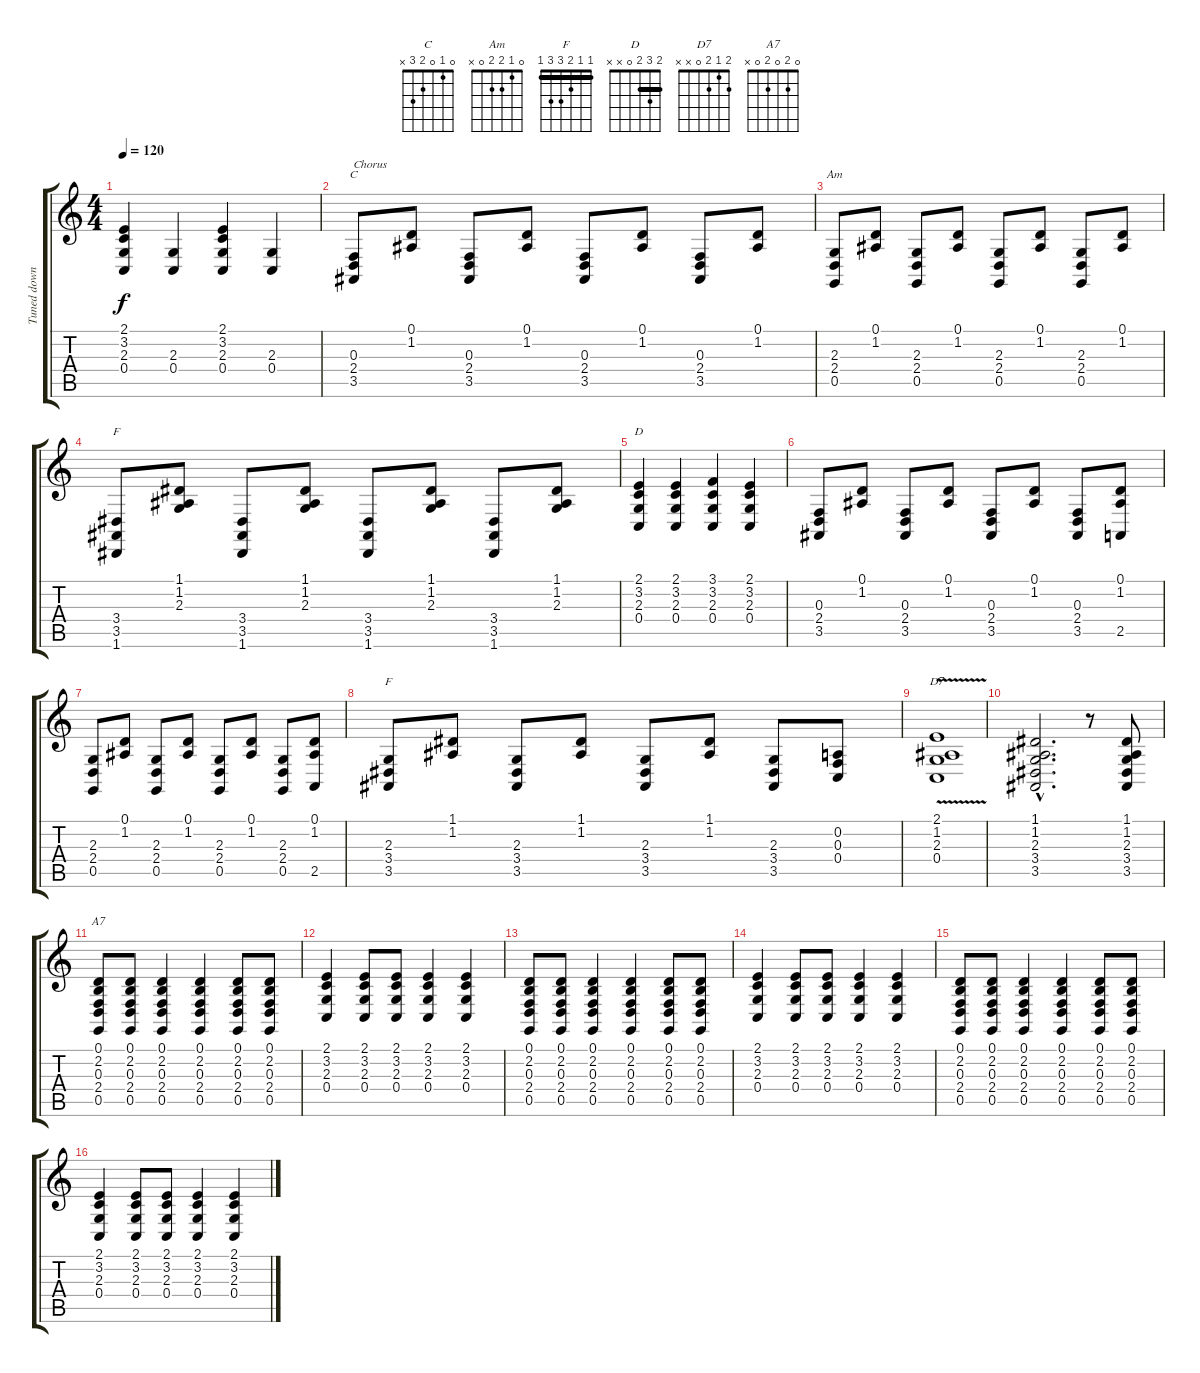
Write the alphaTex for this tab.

\track ("Tuned down 2 steps keyboard" "Tuned down") {instrument clavinet}
\staff {score tabs}
\tuning (D4 A3 F3 C3 G2 D2) {hide}
\chord ("C" 0 1 0 2 3 x)
\chord ("Am" 0 1 2 2 0 x)
\chord ("F" 1 1 2 3 3 x) {barre 1}
\chord ("D" 2 3 2 0 x x) {barre 2}
\chord ("F" 1 1 2 3 3 1) {barre 1}
\chord ("D7" 2 1 2 0 x x)
\chord ("A7" 0 2 0 2 0 x)
\ts (4 4)
\tempo 120
\clef g2
\ks c
(2.1 3.2 2.3 0.4).4{dy f} (2.3 0.4).4 (2.1 3.2 2.3 0.4).4 (2.3 0.4).4 |
(0.3 2.4 3.5).8{ch "C" txt "Chorus"} (0.1 1.2).8 (0.3 2.4 3.5).8 (0.1 1.2).8 (0.3 2.4 3.5).8 (0.1 1.2).8 (0.3 2.4 3.5).8 (0.1 1.2).8 |
(2.3 2.4 0.5).8{ch "Am"} (0.1 1.2).8 (2.3 2.4 0.5).8 (0.1 1.2).8 (2.3 2.4 0.5).8 (0.1 1.2).8 (2.3 2.4 0.5).8 (0.1 1.2).8 |
(3.4 3.5 1.6).8{ch "F"} (1.1 1.2 2.3).8 (3.4 3.5 1.6).8 (1.1 1.2 2.3).8 (3.4 3.5 1.6).8 (1.1 1.2 2.3).8 (3.4 3.5 1.6).8 (1.1 1.2 2.3).8 |
(2.1 3.2 2.3 0.4).4{ch "D"} (2.1 3.2 2.3 0.4).4 (3.1 3.2 2.3 0.4).4 (2.1 3.2 2.3 0.4).4 |
(0.3 2.4 3.5).8 (0.1 1.2).8 (0.3 2.4 3.5).8 (0.1 1.2).8 (0.3 2.4 3.5).8 (0.1 1.2).8 (0.3 2.4 3.5).8 (0.1 1.2 2.5).8 |
(2.3 2.4 0.5).8 (0.1 1.2).8 (2.3 2.4 0.5).8 (0.1 1.2).8 (2.3 2.4 0.5).8 (0.1 1.2).8 (2.3 2.4 0.5).8 (0.1 1.2 2.5).8 |
(2.3 3.4 3.5).8{ch "F"} (1.1 1.2).8 (2.3 3.4 3.5).8 (1.1 1.2).8 (2.3 3.4 3.5).8 (1.1 1.2).8 (2.3 3.4 3.5).8 (0.2 0.3 0.4).8 |
(2.1{v} 1.2{v} 2.3{v} 0.4{v}).1{ch "D7"} |
(1.1{hac} 1.2{hac} 2.3{hac} 3.4{hac} 3.5{hac}).2{d} r.8 (1.1 1.2 2.3 3.4 3.5).8 |
(0.1 2.2 0.3 2.4 0.5).8{ch "A7"} (0.1 2.2 0.3 2.4 0.5).8 (0.1 2.2 0.3 2.4 0.5).4 (0.1 2.2 0.3 2.4 0.5).4 (0.1 2.2 0.3 2.4 0.5).8 (0.1 2.2 0.3 2.4 0.5).8 |
(2.1 3.2 2.3 0.4).4 (2.1 3.2 2.3 0.4).8 (2.1 3.2 2.3 0.4).8 (2.1 3.2 2.3 0.4).4 (2.1 3.2 2.3 0.4).4 |
(0.1 2.2 0.3 2.4 0.5).8 (0.1 2.2 0.3 2.4 0.5).8 (0.1 2.2 0.3 2.4 0.5).4 (0.1 2.2 0.3 2.4 0.5).4 (0.1 2.2 0.3 2.4 0.5).8 (0.1 2.2 0.3 2.4 0.5).8 |
(2.1 3.2 2.3 0.4).4 (2.1 3.2 2.3 0.4).8 (2.1 3.2 2.3 0.4).8 (2.1 3.2 2.3 0.4).4 (2.1 3.2 2.3 0.4).4 |
(0.1 2.2 0.3 2.4 0.5).8 (0.1 2.2 0.3 2.4 0.5).8 (0.1 2.2 0.3 2.4 0.5).4 (0.1 2.2 0.3 2.4 0.5).4 (0.1 2.2 0.3 2.4 0.5).8 (0.1 2.2 0.3 2.4 0.5).8 |
(2.1 3.2 2.3 0.4).4 (2.1 3.2 2.3 0.4).8 (2.1 3.2 2.3 0.4).8 (2.1 3.2 2.3 0.4).4 (2.1 3.2 2.3 0.4).4
